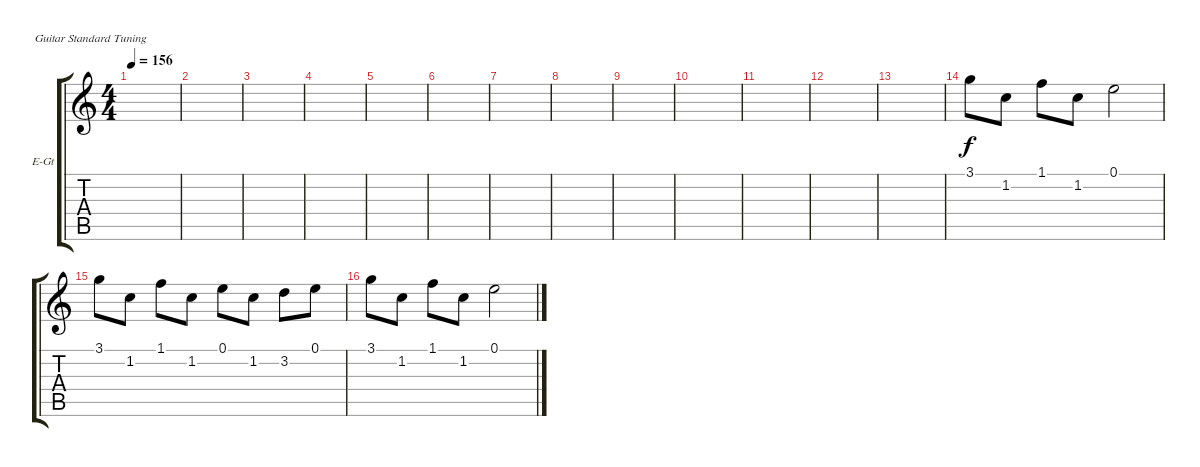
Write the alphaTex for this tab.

\defaultSystemsLayout 4
\bracketExtendMode groupsimilarinstruments
\firstSystemTrackNameOrientation horizontal
\otherSystemsTrackNameOrientation horizontal
\track ("Electric Guitar" "E-Gt") {instrument distortionguitar}
\staff {score tabs}
\tuning (E4 B3 G3 D3 A2 E2)
\ts (4 4)
\tempo 156
\clef g2
\scale
0.333333
\ks c
|
\scale
0.333333 |
\scale
0.333333 |
\scale
0.333333 |
\scale
0.333333 |
\scale
0.333333 |
\scale
0.333333 |
\scale
0.333333 |
\scale
0.333333 |
\scale
0.333333 |
\scale
0.333333 |
\scale
0.333333 |
\scale
0.333333 |
\scale
0.333333 3.1.8 1.2.8 1.1.8 1.2.8 0.1.2 |
\scale
0.333333 3.1.8 1.2.8 1.1.8 1.2.8 0.1.8 1.2.8 3.2.8 0.1.8 |
\scale
0.333333 3.1.8 1.2.8 1.1.8 1.2.8 0.1.2
